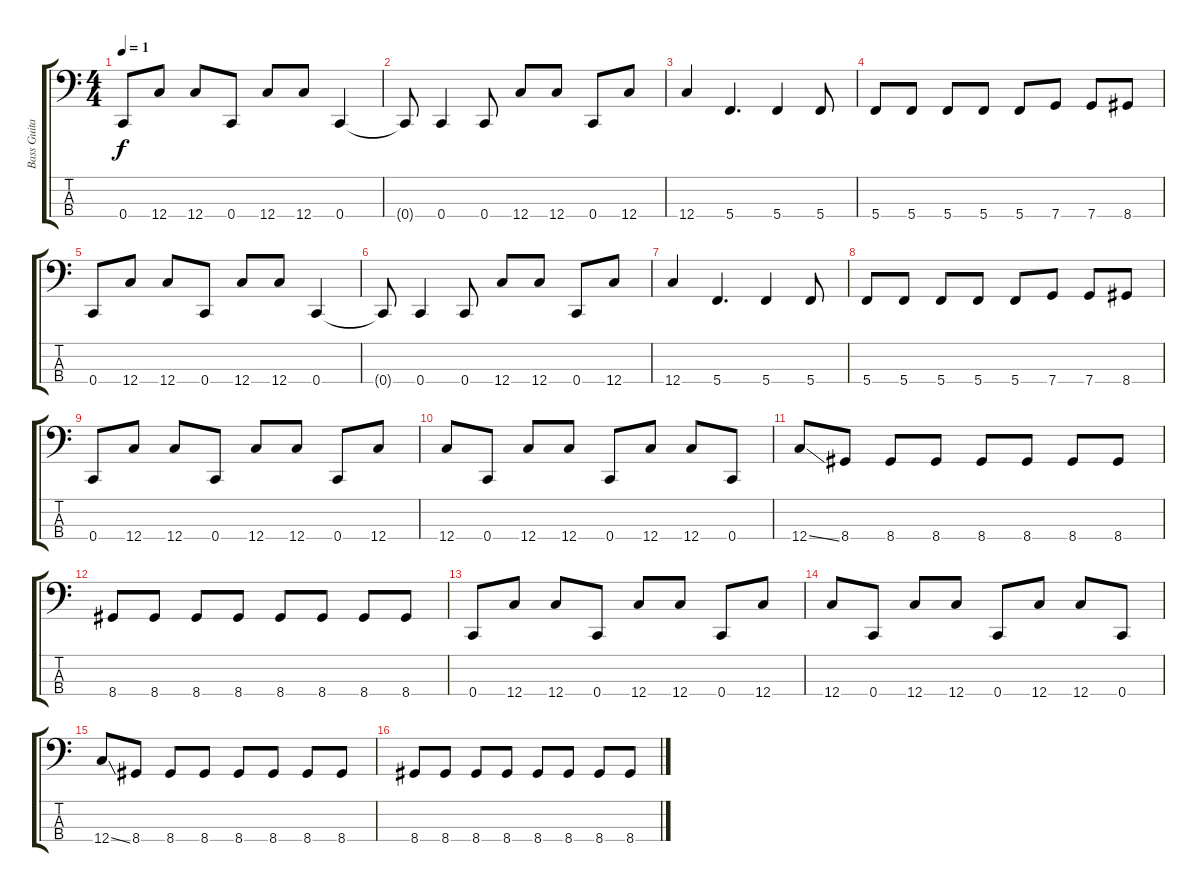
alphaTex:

\track ("Bass Guitar" "Bass Guita") {instrument electricbassfinger}
\staff {score tabs}
\tuning (F2 C2 G1 C1) {hide}
\ts (4 4)
\tempo 1
\clef f4
\ks c
0.4.8{dy f} 12.4.8 12.4.8 0.4.8 12.4.8 12.4.8 0.4.4 |
0.4{t}.8 0.4.4 0.4.8 12.4.8 12.4.8 0.4.8 12.4.8 |
12.4.4 5.4.4{d} 5.4.4 5.4.8 |
5.4.8 5.4.8 5.4.8 5.4.8 5.4.8 7.4.8 7.4.8 8.4.8 |
0.4.8 12.4.8 12.4.8 0.4.8 12.4.8 12.4.8 0.4.4 |
0.4{t}.8 0.4.4 0.4.8 12.4.8 12.4.8 0.4.8 12.4.8 |
12.4.4 5.4.4{d} 5.4.4 5.4.8 |
5.4.8 5.4.8 5.4.8 5.4.8 5.4.8 7.4.8 7.4.8 8.4.8 |
0.4.8 12.4.8 12.4.8 0.4.8 12.4.8 12.4.8 0.4.8 12.4.8 |
12.4.8 0.4.8 12.4.8 12.4.8 0.4.8 12.4.8 12.4.8 0.4.8 |
12.4{ss}.8 8.4.8 8.4.8 8.4.8 8.4.8 8.4.8 8.4.8 8.4.8 |
8.4.8 8.4.8 8.4.8 8.4.8 8.4.8 8.4.8 8.4.8 8.4.8 |
0.4.8 12.4.8 12.4.8 0.4.8 12.4.8 12.4.8 0.4.8 12.4.8 |
12.4.8 0.4.8 12.4.8 12.4.8 0.4.8 12.4.8 12.4.8 0.4.8 |
12.4{ss}.8 8.4.8 8.4.8 8.4.8 8.4.8 8.4.8 8.4.8 8.4.8 |
8.4.8 8.4.8 8.4.8 8.4.8 8.4.8 8.4.8 8.4.8 8.4.8
